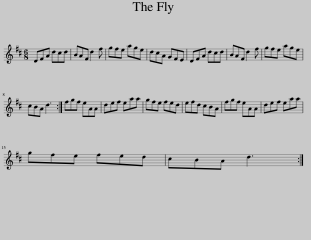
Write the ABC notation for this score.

X:1
L:1/8
M:6/8
I:linebreak $
K:D
V:1 treble
V:1
 DFA dcd | BAF d2 f | gfe age | dcA GFE | DFA dcd | %5
 BAF d2 f | gfe age |$ cBA d3 :| fgf eAA | def eaa | %10
 gfe fed | efd cBA | fgf eAA | def eaa |$ gfe fed | %15
 cBA d3 :| %16
